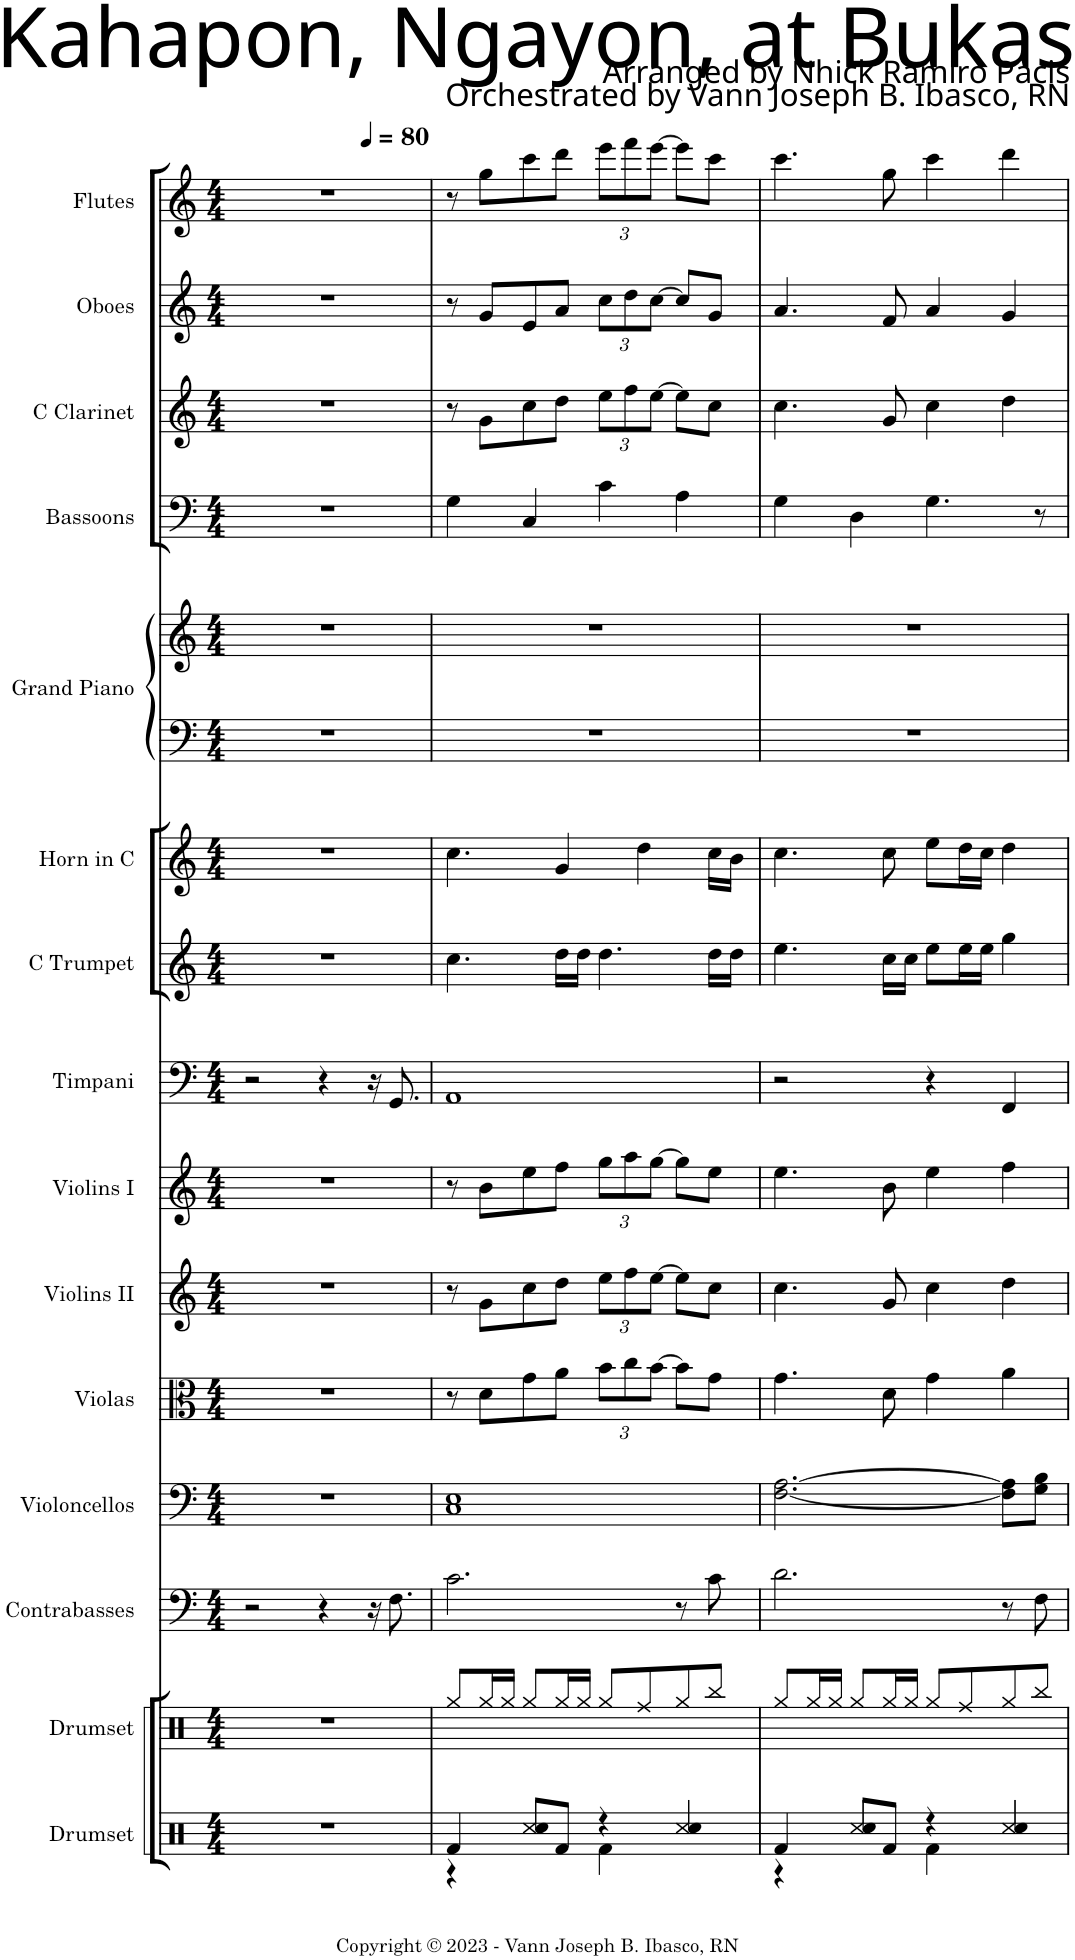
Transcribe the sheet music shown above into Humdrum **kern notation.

**kern	**kern	**kern	**kern	**kern	**kern	**kern	**kern	**kern	**kern	**kern	**kern	**kern	**kern	**kern	**kern
*part15	*part14	*part13	*part12	*part11	*part10	*part9	*part8	*part7	*part6	*part5	*part5	*part4	*part3	*part2	*part1
*staff16	*staff15	*staff14	*staff13	*staff12	*staff11	*staff10	*staff9	*staff8	*staff7	*staff6	*staff5	*staff4	*staff3	*staff2	*staff1
*I"Drumset	*I"Drumset	*I"Contrabasses	*I"Violoncellos	*I"Violas	*I"Violins II	*I"Violins I	*I"Timpani	*I"C Trumpet	*I"Horn in C	*I"Grand Piano	*	*I"Bassoons	*I"C Clarinet	*I"Oboes	*I"Flutes
*I'D. Set	*I'D. Set	*I'Cb.	*I'Vc.	*I'Vla.	*I'Vln. II	*I'Vln. I	*I'Timp.	*I'C Tpt.	*	*I'Pno.	*	*I'Bsn.	*I'C Cl.	*I'Ob.	*I'Fl.
*clefX	*clefX	*clefF4	*clefF4	*clefC3	*clefG2	*clefG2	*clefF4	*clefG2	*clefG2	*clefF4	*clefG2	*clefF4	*clefG2	*clefG2	*clefG2
*	*	*Trd7c12	*	*	*	*	*	*	*Trd7c12	*	*	*	*Trd1c2	*	*
*k[]	*k[]	*k[]	*k[]	*k[]	*k[]	*k[]	*k[]	*k[]	*k[]	*k[]	*k[]	*k[]	*k[]	*k[]	*k[]
*M4/4	*M4/4	*M4/4	*M4/4	*M4/4	*M4/4	*M4/4	*M4/4	*M4/4	*M4/4	*M4/4	*M4/4	*M4/4	*M4/4	*M4/4	*M4/4
=1	=1	=1	=1	=1	=1	=1	=1	=1	=1	=1	=1	=1	=1	=1	=1
1r	1r	2r	1r	1r	1r	1r	2r	1r	1r	1r	1r	1r	1r	1r	1r
.	.	4r	.	.	.	.	4r	.	.	.	.	.	.	.	.
.	.	16r	.	.	.	.	16r	.	.	.	.	.	.	.	.
.	.	8.F\	.	.	.	.	8.GG/	.	.	.	.	.	.	.	.
=2	=2	=2	=2	=2	=2	=2	=2	=2	=2	=2	=2	=2	=2	=2	=2
*	*	*	*	*	*	*	*	*	*	*	*	*	*	*	*MM80
*^	*	*	*	*	*	*	*	*	*	*	*	*	*	*	*
4Rf/	4r	8Rgg/L	2.c\	1C 1E	8r	8r	8r	1AA	4.cc\	4.cc\	1r	1r	4G\	8r	8r	8r
.	.	16Rgg/L	.	.	8d\L	8g\L	8b\L	.	.	.	.	.	.	8g\L	8g/L	8gg\L
.	.	16Rgg/JJ	.	.	.	.	.	.	.	.	.	.	.	.	.	.
4Rcc/	8Rcc/L	8Rgg/L	.	.	8g\	8cc\	8ee\	.	.	.	.	.	4C/	8cc\	8e/	8ccc\
.	8Rf/J	16Rgg/L	.	.	8a\J	8dd\J	8ff\J	.	16dd\LL	4g/	.	.	.	8dd\J	8a/J	8ddd\J
.	.	16Rgg/JJ	.	.	.	.	.	.	16dd\JJ	.	.	.	.	.	.	.
*	*	*	*	*	*Xbrackettup	*Xbrackettup	*Xbrackettup	*	*	*	*	*	*	*Xbrackettup	*Xbrackettup	*Xbrackettup
4r	4Rf\	8Rgg/L	.	.	12b\L	12ee\L	12gg\L	.	4.dd\	.	.	.	4c\	12ee\L	12cc\L	12eee\L
.	.	.	.	.	12cc\	12ff\	12aa\	.	.	.	.	.	.	12ff\	12dd\	12fff\
.	.	8Rff/	.	.	.	.	.	.	.	4dd\	.	.	.	.	.	.
.	.	.	.	.	[12b\J	[12ee\J	[12gg\J	.	.	.	.	.	.	[12ee\J	[12cc\J	[12eee\J
4Rcc/	4Rcc/	8Rgg/	8r	.	8b\L]	8ee\L]	8gg\L]	.	.	.	.	.	4A\	8ee\L]	8cc/L]	8eee\L]
.	.	8Rbb/J	8c\	.	8g\J	8cc\J	8ee\J	.	16dd\LL	16cc\LL	.	.	.	8cc\J	8g/J	8ccc\J
.	.	.	.	.	.	.	.	.	16dd\JJ	16b\JJ	.	.	.	.	.	.
=3	=3	=3	=3	=3	=3	=3	=3	=3	=3	=3	=3	=3	=3	=3	=3	=3
4Rf/	4r	8Rgg/L	2.d\	[2.F\ [2.A\	4.g\	4.cc\	4.ee\	2r	4.ee\	4.cc\	1r	1r	4G\	4.cc\	4.a/	4.ccc\
.	.	16Rgg/L	.	.	.	.	.	.	.	.	.	.	.	.	.	.
.	.	16Rgg/JJ	.	.	.	.	.	.	.	.	.	.	.	.	.	.
4Rcc/	8Rcc/L	8Rgg/L	.	.	.	.	.	.	.	.	.	.	4D\	.	.	.
.	8Rf/J	16Rgg/L	.	.	8d\	8g/	8b\	.	16cc\LL	8cc\	.	.	.	8g/	8f/	8gg\
.	.	16Rgg/JJ	.	.	.	.	.	.	16cc\JJ	.	.	.	.	.	.	.
4r	4Rf\	8Rgg/L	.	.	4g\	4cc\	4ee\	4r	8ee\L	8ee\L	.	.	4.G\	4cc\	4a/	4ccc\
.	.	8Rff/	.	.	.	.	.	.	16ee\L	16dd\L	.	.	.	.	.	.
.	.	.	.	.	.	.	.	.	16ee\JJ	16cc\JJ	.	.	.	.	.	.
4Rcc/	4Rcc/	8Rgg/	8r	8F\] 8A\]L	4a\	4dd\	4ff\	4FF/	4gg\	4dd\	.	.	.	4dd\	4g/	4ddd\
.	.	8Rbb/J	8F\	8G\ 8B\J	.	.	.	.	.	.	.	.	8r	.	.	.
*v	*v	*	*	*	*	*	*	*	*	*	*	*	*	*	*	*
=	=	=	=	=	=	=	=	=	=	=	=	=	=	=	=
*-	*-	*-	*-	*-	*-	*-	*-	*-	*-	*-	*-	*-	*-	*-	*-
